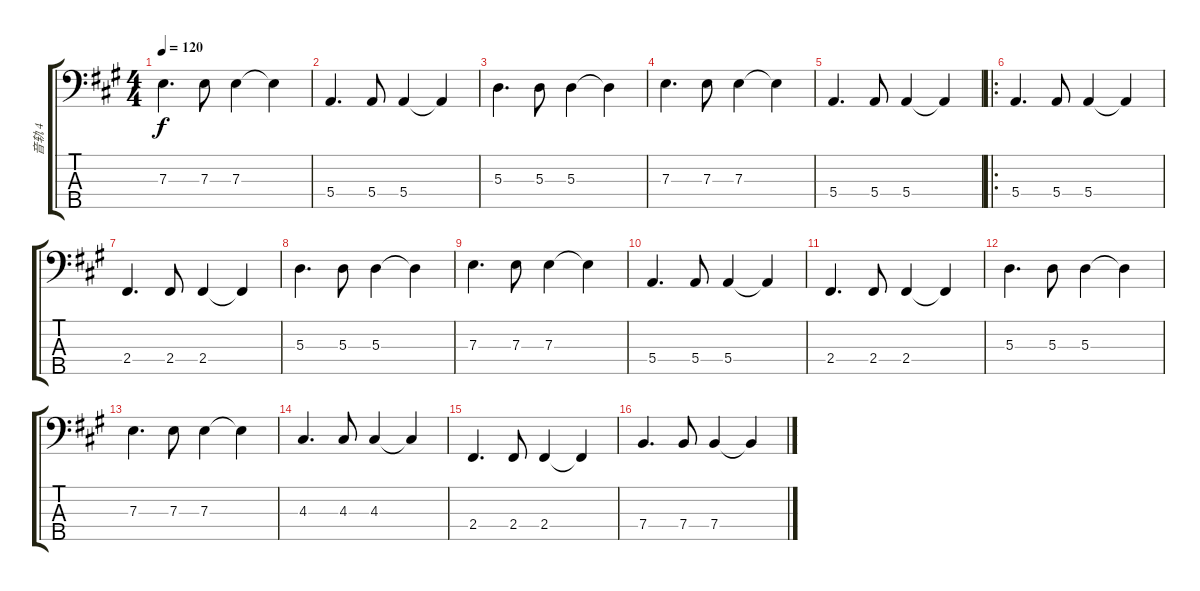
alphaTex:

\track ("音轨 4" "音轨 4") {instrument electricbassfinger}
\staff {score tabs}
\tuning (G2 D2 A1 E1 B0) {hide}
\ts (4 4)
\tempo 120
\clef f4
\ks a
7.3.4{d dy f} 7.3.8 7.3.4 7.3{t}.4 |
5.4.4{d} 5.4.8 5.4.4 5.4{t}.4 |
5.3.4{d} 5.3.8 5.3.4 5.3{t}.4 |
7.3.4{d} 7.3.8 7.3.4 7.3{t}.4 |
5.4.4{d} 5.4.8 5.4.4 5.4{t}.4 |
\ro
5.4.4{d} 5.4.8 5.4.4 5.4{t}.4 |
2.4.4{d} 2.4.8 2.4.4 2.4{t}.4 |
5.3.4{d} 5.3.8 5.3.4 5.3{t}.4 |
7.3.4{d} 7.3.8 7.3.4 7.3{t}.4 |
5.4.4{d} 5.4.8 5.4.4 5.4{t}.4 |
2.4.4{d} 2.4.8 2.4.4 2.4{t}.4 |
5.3.4{d} 5.3.8 5.3.4 5.3{t}.4 |
7.3.4{d} 7.3.8 7.3.4 7.3{t}.4 |
4.3.4{d} 4.3.8 4.3.4 4.3{t}.4 |
2.4.4{d} 2.4.8 2.4.4 2.4{t}.4 |
7.4.4{d} 7.4.8 7.4.4 7.4{t}.4
